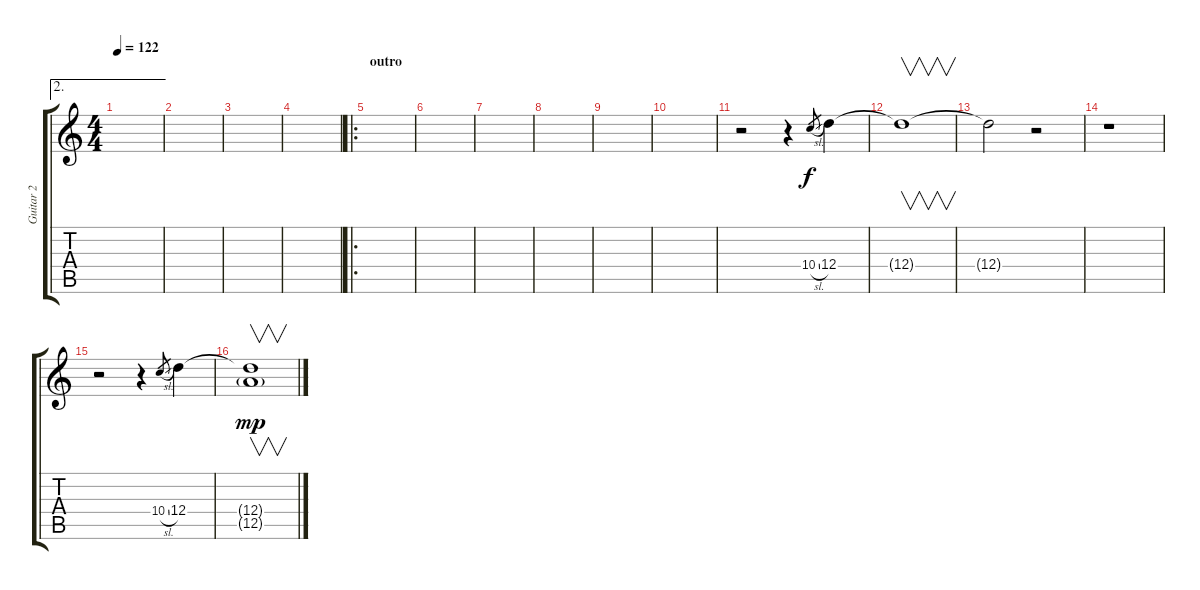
\track ("Guitar 2" "Guitar 2") {instrument electricguitarclean}
\staff {score tabs}
\tuning (E4 B3 G3 D3 A2 E2) {hide}
\ae 2
\ts (4 4)
\tempo 122
\clef g2
\ks c
|
|
|
|
\ro
\section ("" "outro")
|
|
|
|
|
|
r.2 r.4 10.4{sl}.8{gr} 12.4.4 |
12.4{t}.1{v} |
12.4{t}.2 r.2 |
r.1 |
r.2 r.4 10.4{sl}.8{gr} 12.4.4 |
(12.4{t} 12.5{g}).1{v dy mp}
